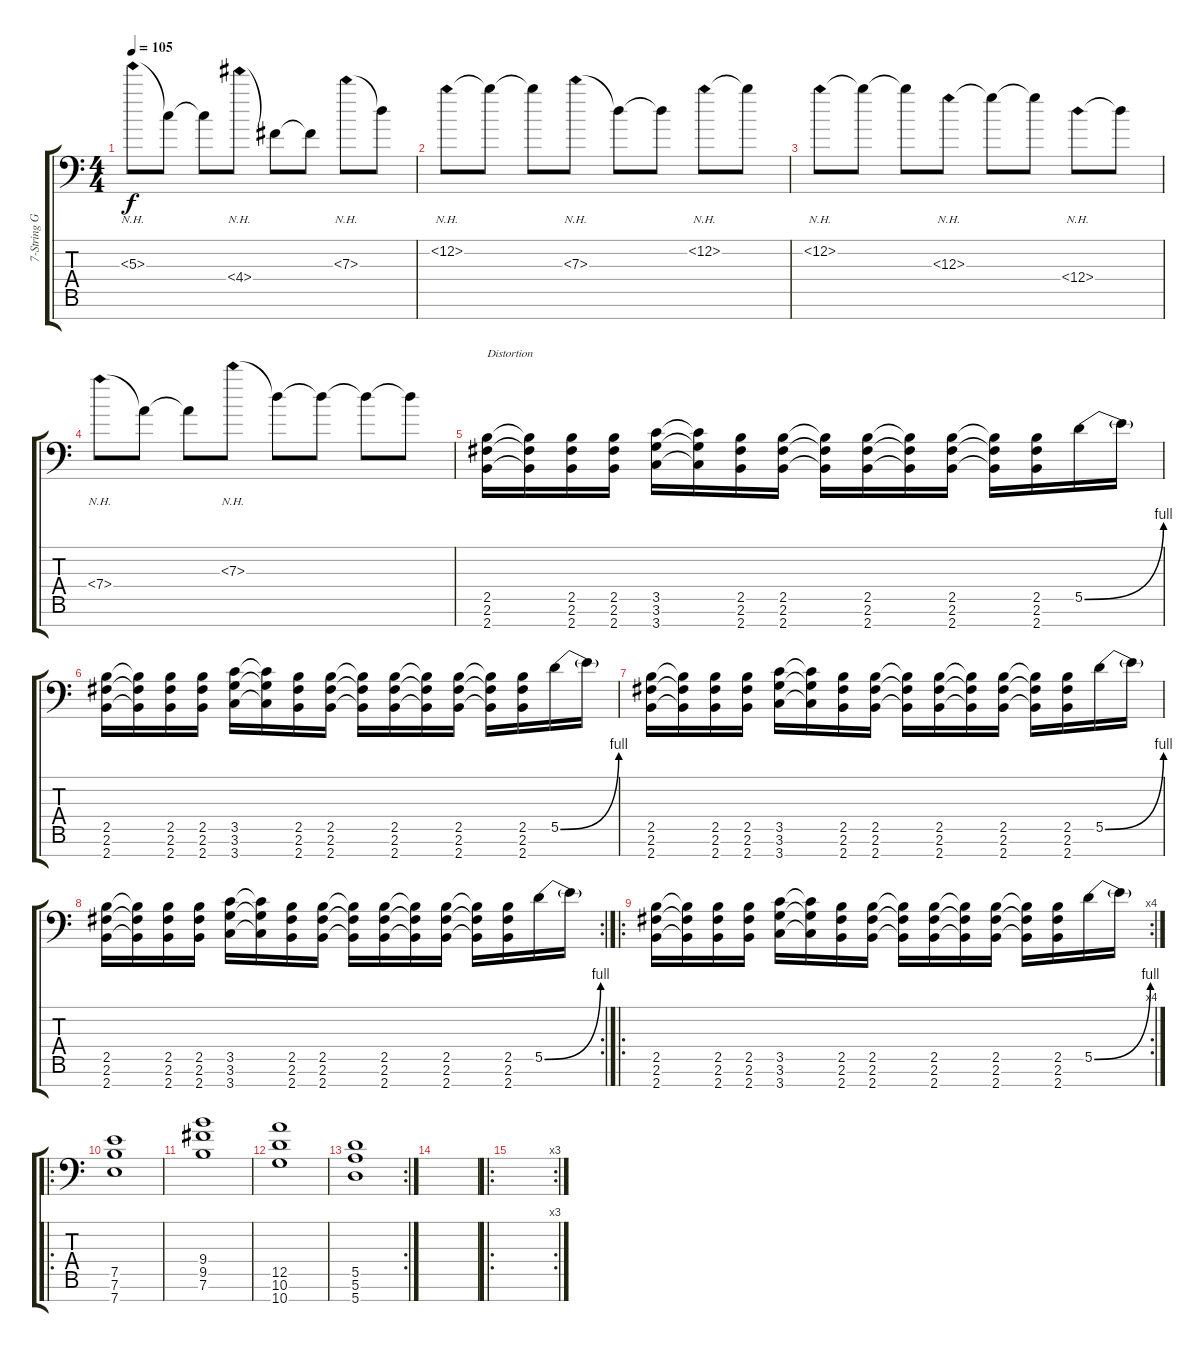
\track ("7-String Guitar (Brad Delson)" "7-String G") {instrument distortionguitar}
\staff {score tabs}
\tuning (E4 B3 G3 D3 A2 E2 A1) {hide}
\ts (4 4)
\tempo 105
\clef f4
\ks c
5.3{nh}.8{dy f volume 16 instrument electricguitarclean} 5.3{t}.8 5.3{t}.8 4.4{nh}.8 4.4{t}.8 4.4{t}.8 7.3{nh}.8 7.3{t}.8 |
12.2{nh}.8 12.2{t}.8 12.2{t}.8 7.3{nh}.8 7.3{t}.8 7.3{t}.8 12.2{nh}.8 12.2{t}.8 |
12.2{nh}.8 12.2{t}.8 12.2{t}.8 12.3{nh}.8 12.3{t}.8 12.3{t}.8 12.4{nh}.8 12.4{t}.8 |
7.4{nh}.8 7.4{t}.8 7.4{t}.8 7.3{nh}.8 7.3{t}.8 7.3{t}.8 7.3{t}.8 7.3{t}.8 |
(2.5 2.6 2.7).16{txt "Distortion" volume 13 instrument distortionguitar} (2.5{t} 2.6{t} 2.7{t}).16 (2.5 2.6 2.7).16 (2.5 2.6 2.7).16 (3.5 3.6 3.7).16 (3.5{t} 3.6{t} 3.7{t}).16 (2.5 2.6 2.7).16 (2.5 2.6 2.7).16 (2.5{t} 2.6{t} 2.7{t}).16 (2.5 2.6 2.7).16 (2.5{t} 2.6{t} 2.7{t}).16 (2.5 2.6 2.7).16 (2.5{t} 2.6{t} 2.7{t}).16 (2.5 2.6 2.7).16 5.5{be (bend 0 0 60 4)}.16 5.5{t}.16 |
(2.5 2.6 2.7).16 (2.5{t} 2.6{t} 2.7{t}).16 (2.5 2.6 2.7).16 (2.5 2.6 2.7).16 (3.5 3.6 3.7).16 (3.5{t} 3.6{t} 3.7{t}).16 (2.5 2.6 2.7).16 (2.5 2.6 2.7).16 (2.5{t} 2.6{t} 2.7{t}).16 (2.5 2.6 2.7).16 (2.5{t} 2.6{t} 2.7{t}).16 (2.5 2.6 2.7).16 (2.5{t} 2.6{t} 2.7{t}).16 (2.5 2.6 2.7).16 5.5{be (bend 0 0 60 4)}.16 5.5{t}.16 |
(2.5 2.6 2.7).16 (2.5{t} 2.6{t} 2.7{t}).16 (2.5 2.6 2.7).16 (2.5 2.6 2.7).16 (3.5 3.6 3.7).16 (3.5{t} 3.6{t} 3.7{t}).16 (2.5 2.6 2.7).16 (2.5 2.6 2.7).16 (2.5{t} 2.6{t} 2.7{t}).16 (2.5 2.6 2.7).16 (2.5{t} 2.6{t} 2.7{t}).16 (2.5 2.6 2.7).16 (2.5{t} 2.6{t} 2.7{t}).16 (2.5 2.6 2.7).16 5.5{be (bend 0 0 60 4)}.16 5.5{t}.16 |
\rc 2
(2.5 2.6 2.7).16 (2.5{t} 2.6{t} 2.7{t}).16 (2.5 2.6 2.7).16 (2.5 2.6 2.7).16 (3.5 3.6 3.7).16 (3.5{t} 3.6{t} 3.7{t}).16 (2.5 2.6 2.7).16 (2.5 2.6 2.7).16 (2.5{t} 2.6{t} 2.7{t}).16 (2.5 2.6 2.7).16 (2.5{t} 2.6{t} 2.7{t}).16 (2.5 2.6 2.7).16 (2.5{t} 2.6{t} 2.7{t}).16 (2.5 2.6 2.7).16 5.5{be (bend 0 0 60 4)}.16 5.5{t}.16 |
\ro
\rc 4
(2.5 2.6 2.7).16 (2.5{t} 2.6{t} 2.7{t}).16 (2.5 2.6 2.7).16 (2.5 2.6 2.7).16 (3.5 3.6 3.7).16 (3.5{t} 3.6{t} 3.7{t}).16 (2.5 2.6 2.7).16 (2.5 2.6 2.7).16 (2.5{t} 2.6{t} 2.7{t}).16 (2.5 2.6 2.7).16 (2.5{t} 2.6{t} 2.7{t}).16 (2.5 2.6 2.7).16 (2.5{t} 2.6{t} 2.7{t}).16 (2.5 2.6 2.7).16 5.5{be (bend 0 0 60 4)}.16 5.5{t}.16 |
\ro
(7.5 7.6 7.7).1 |
(9.4 9.5 7.6).1 |
(12.5 10.6 10.7).1 |
\rc 2
(5.5 5.6 5.7).1 |
|
\ro
\rc 3
